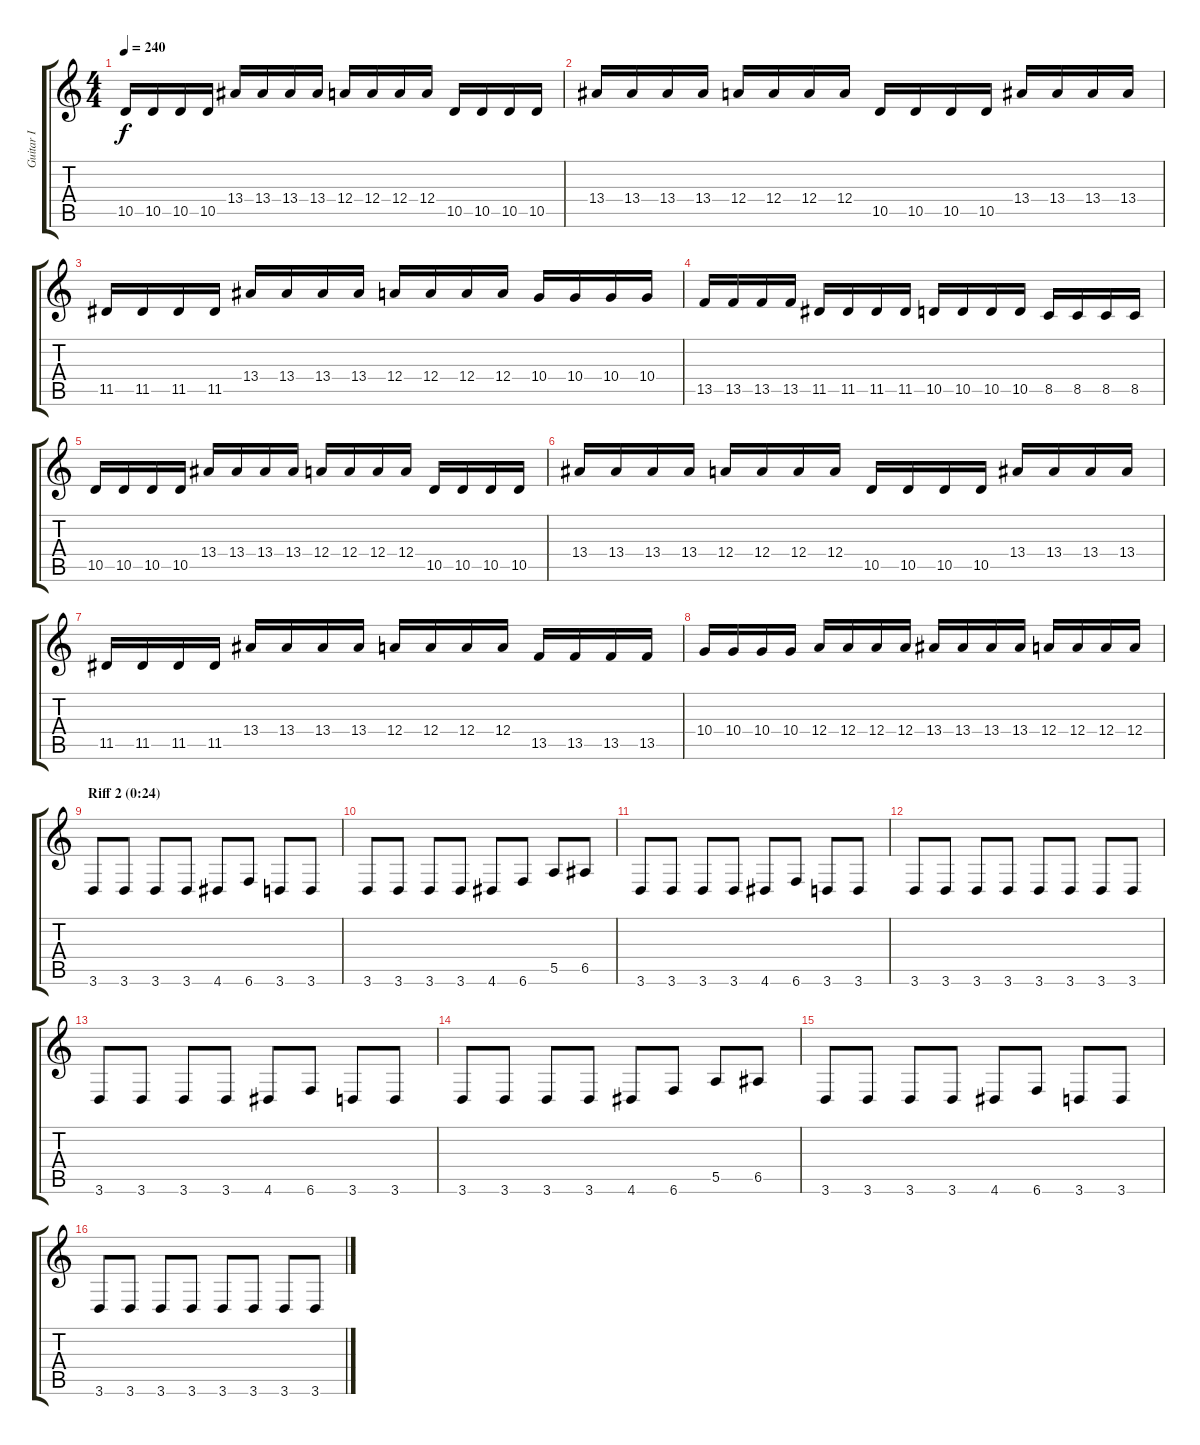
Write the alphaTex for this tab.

\track ("Guitar I" "Guitar I") {instrument distortionguitar}
\staff {score tabs}
\tuning (B3 Gb3 D3 A2 E2 B1) {hide}
\ts (4 4)
\tempo 240
\clef g2
\ks c
10.5.16{dy f} 10.5.16 10.5.16 10.5.16 13.4.16 13.4.16 13.4.16 13.4.16 12.4.16 12.4.16 12.4.16 12.4.16 10.5.16 10.5.16 10.5.16 10.5.16 |
13.4.16 13.4.16 13.4.16 13.4.16 12.4.16 12.4.16 12.4.16 12.4.16 10.5.16 10.5.16 10.5.16 10.5.16 13.4.16 13.4.16 13.4.16 13.4.16 |
11.5.16 11.5.16 11.5.16 11.5.16 13.4.16 13.4.16 13.4.16 13.4.16 12.4.16 12.4.16 12.4.16 12.4.16 10.4.16 10.4.16 10.4.16 10.4.16 |
13.5.16 13.5.16 13.5.16 13.5.16 11.5.16 11.5.16 11.5.16 11.5.16 10.5.16 10.5.16 10.5.16 10.5.16 8.5.16 8.5.16 8.5.16 8.5.16 |
10.5.16 10.5.16 10.5.16 10.5.16 13.4.16 13.4.16 13.4.16 13.4.16 12.4.16 12.4.16 12.4.16 12.4.16 10.5.16 10.5.16 10.5.16 10.5.16 |
13.4.16 13.4.16 13.4.16 13.4.16 12.4.16 12.4.16 12.4.16 12.4.16 10.5.16 10.5.16 10.5.16 10.5.16 13.4.16 13.4.16 13.4.16 13.4.16 |
11.5.16 11.5.16 11.5.16 11.5.16 13.4.16 13.4.16 13.4.16 13.4.16 12.4.16 12.4.16 12.4.16 12.4.16 13.5.16 13.5.16 13.5.16 13.5.16 |
10.4.16 10.4.16 10.4.16 10.4.16 12.4.16 12.4.16 12.4.16 12.4.16 13.4.16 13.4.16 13.4.16 13.4.16 12.4.16 12.4.16 12.4.16 12.4.16 |
\section ("" "Riff 2 (0:24)")
3.6.8 3.6.8 3.6.8 3.6.8 4.6.8 6.6.8 3.6.8 3.6.8 |
3.6.8 3.6.8 3.6.8 3.6.8 4.6.8 6.6.8 5.5.8 6.5.8 |
3.6.8 3.6.8 3.6.8 3.6.8 4.6.8 6.6.8 3.6.8 3.6.8 |
3.6.8 3.6.8 3.6.8 3.6.8 3.6.8 3.6.8 3.6.8 3.6.8 |
3.6.8 3.6.8 3.6.8 3.6.8 4.6.8 6.6.8 3.6.8 3.6.8 |
3.6.8 3.6.8 3.6.8 3.6.8 4.6.8 6.6.8 5.5.8 6.5.8 |
3.6.8 3.6.8 3.6.8 3.6.8 4.6.8 6.6.8 3.6.8 3.6.8 |
3.6.8 3.6.8 3.6.8 3.6.8 3.6.8 3.6.8 3.6.8 3.6.8
